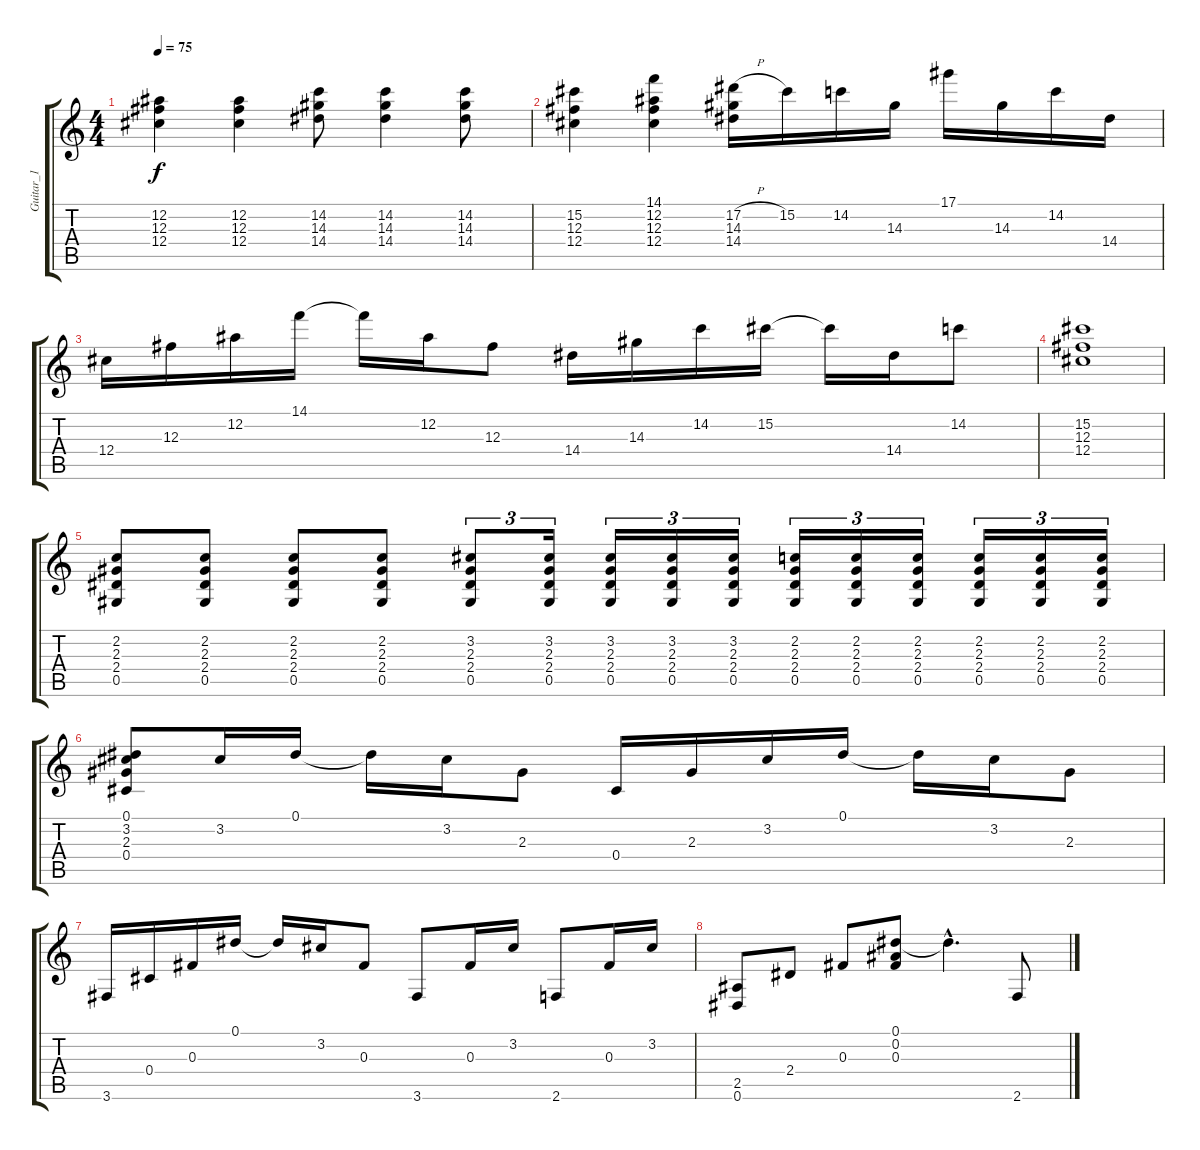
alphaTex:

\track ("Guitar_1" "Guitar_1") {instrument distortionguitar}
\staff {score tabs}
\tuning (Eb4 Bb3 Gb3 Db3 Ab2 Eb2) {hide}
\ts (4 4)
\tempo 75
\clef g2
\ks c
(12.2 12.3 12.4).4{dy f} (12.2 12.3 12.4).4 (14.2 14.3 14.4).8 (14.2 14.3 14.4).4 (14.2 14.3 14.4).8 |
(15.2 12.3 12.4).4 (14.1 12.2 12.3 12.4).4 (17.2{h} 14.3 14.4).16 15.2.16 14.2.16 14.3.16 17.1.16 14.3.16 14.2.16 14.4.16 |
12.4.16 12.3.16 12.2.16 14.1.16 14.1{t}.16 12.2.16 12.3.8 14.4.16 14.3.16 14.2.16 15.2.16 15.2{t}.16 14.4.16 14.2.8 |
(15.2 12.3 12.4).1 |
(2.2 2.3 2.4 0.5).8 (2.2 2.3 2.4 0.5).8 (2.2 2.3 2.4 0.5).8 (2.2 2.3 2.4 0.5).8 (3.2 2.3 2.4 0.5).8{tu (3 2)} (3.2 2.3 2.4 0.5).16{tu (3 2)} (3.2 2.3 2.4 0.5).16{tu (3 2)} (3.2 2.3 2.4 0.5).16{tu (3 2)} (3.2 2.3 2.4 0.5).16{tu (3 2)} (2.2 2.3 2.4 0.5).16{tu (3 2)} (2.2 2.3 2.4 0.5).16{tu (3 2)} (2.2 2.3 2.4 0.5).16{tu (3 2)} (2.2 2.3 2.4 0.5).16{tu (3 2)} (2.2 2.3 2.4 0.5).16{tu (3 2)} (2.2 2.3 2.4 0.5).16{tu (3 2)} |
(0.1 3.2 2.3 0.4).8 3.2.16 0.1.16 0.1{t}.16 3.2.16 2.3.8 0.4.16 2.3.16 3.2.16 0.1.16 0.1{t}.16 3.2.16 2.3.8 |
3.6.16 0.4.16 0.3.16 0.1.16 0.1{t}.16 3.2.16 0.3.8 3.6.8 0.3.16 3.2.16 2.6.8 0.3.16 3.2.16 |
(2.5 0.6).8 2.4.8 0.3.8 (0.1 0.2 0.3).8 0.1{hac t}.4{d} 2.6.8
